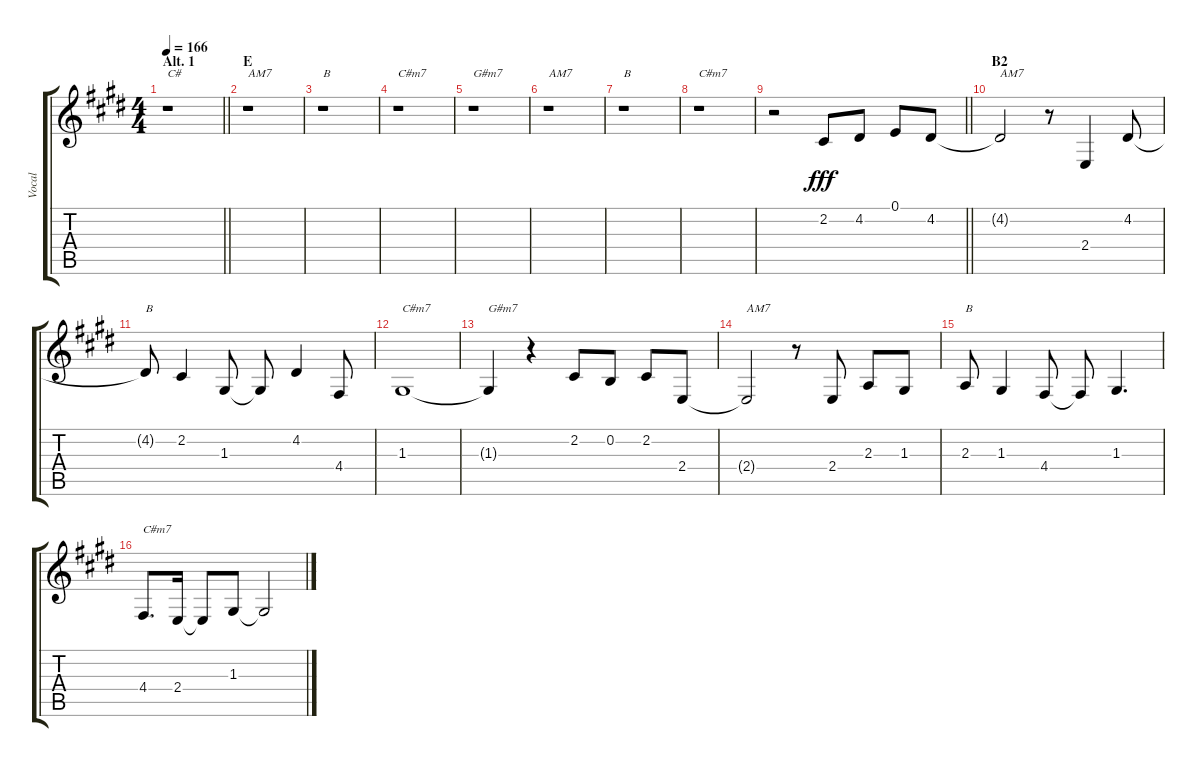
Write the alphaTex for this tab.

\track ("Vocal" "Vocal") {instrument lead6voice}
\staff {score tabs}
\tuning (E4 B3 G3 D3 A2 E2) {hide}
\ts (4 4)
\section ("" "Alt. 1")
\tempo 166
\clef g2
\barLineRight lightlight
\ks e
r.1{txt "C#" dy fff} |
\section ("" "E")
r.1{txt "AM7"} |
r.1{txt "B"} |
r.1{txt "C#m7"} |
r.1{txt "G#m7"} |
r.1{txt "AM7"} |
r.1{txt "B"} |
r.1{txt "C#m7"} |
\barLineRight lightlight
r.2 2.2.8 4.2.8 0.1.8 4.2.8 |
\section ("" "B2")
4.2{t}.2{txt "AM7"} r.8 2.4.4 4.2.8 |
4.2{t}.8{txt "B"} 2.2.4 1.3.8 1.3{t}.8 4.2.4 4.4.8 |
1.3.1{txt "C#m7"} |
1.3{t}.4{txt "G#m7"} r.4 2.2.8 0.2.8 2.2.8 2.4.8 |
2.4{t}.2{txt "AM7"} r.8 2.4.8 2.3.8 1.3.8 |
2.3.8{txt "B"} 1.3.4 4.4.8 4.4{t}.8 1.3.4{d} |
4.4.8{d txt "C#m7"} 2.4.16 2.4{t}.8 1.3.8 1.3{t}.2
